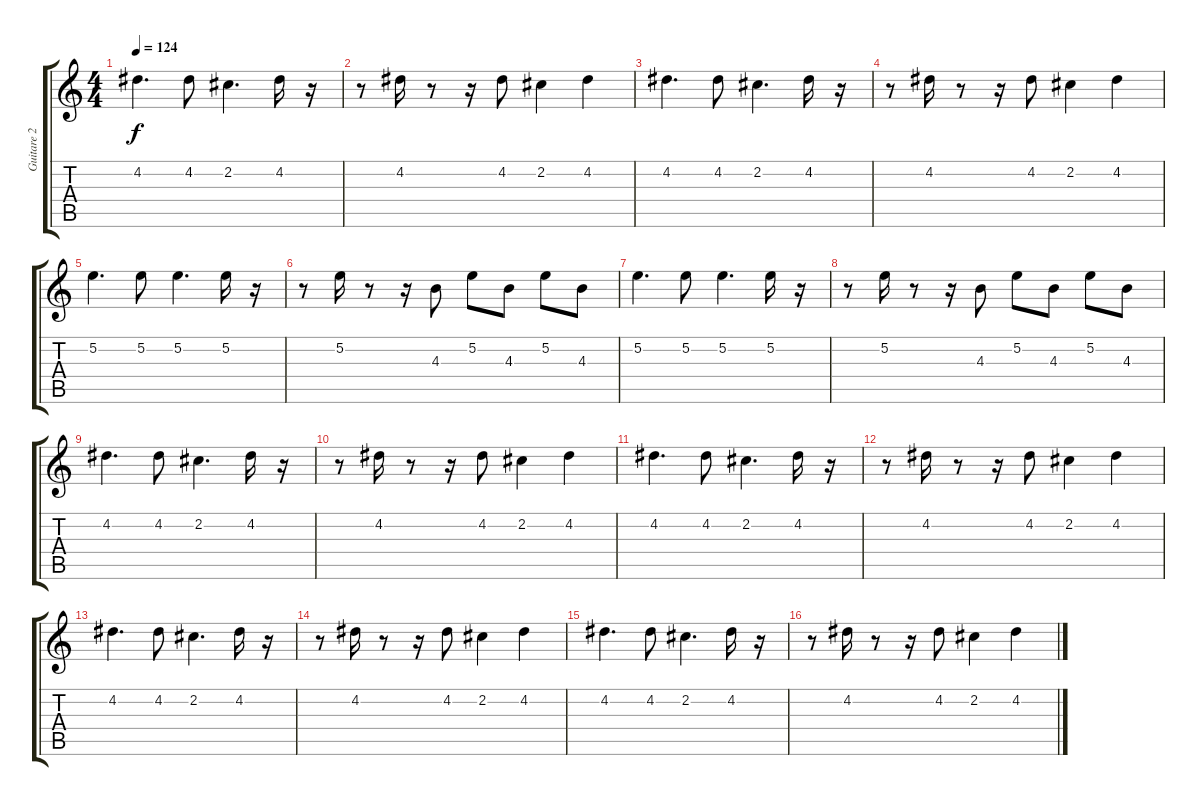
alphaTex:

\track ("Guitare 2" "Guitare 2") {instrument electricguitarmuted}
\staff {score tabs}
\tuning (E4 B3 G3 D3 A2 E2) {hide}
\ts (4 4)
\tempo 124
\clef g2
\ks c
4.2.4{d dy f} 4.2.8 2.2.4{d} 4.2.16 r.16 |
r.8 4.2.16 r.8 r.16 4.2.8 2.2.4 4.2.4 |
4.2.4{d} 4.2.8 2.2.4{d} 4.2.16 r.16 |
r.8 4.2.16 r.8 r.16 4.2.8 2.2.4 4.2.4 |
5.2.4{d} 5.2.8 5.2.4{d} 5.2.16 r.16 |
r.8 5.2.16 r.8 r.16 4.3.8 5.2.8 4.3.8 5.2.8 4.3.8 |
5.2.4{d} 5.2.8 5.2.4{d} 5.2.16 r.16 |
r.8 5.2.16 r.8 r.16 4.3.8 5.2.8 4.3.8 5.2.8 4.3.8 |
4.2.4{d} 4.2.8 2.2.4{d} 4.2.16 r.16 |
r.8 4.2.16 r.8 r.16 4.2.8 2.2.4 4.2.4 |
4.2.4{d} 4.2.8 2.2.4{d} 4.2.16 r.16 |
r.8 4.2.16 r.8 r.16 4.2.8 2.2.4 4.2.4 |
4.2.4{d} 4.2.8 2.2.4{d} 4.2.16 r.16 |
r.8 4.2.16 r.8 r.16 4.2.8 2.2.4 4.2.4 |
4.2.4{d} 4.2.8 2.2.4{d} 4.2.16 r.16 |
r.8 4.2.16 r.8 r.16 4.2.8 2.2.4 4.2.4
